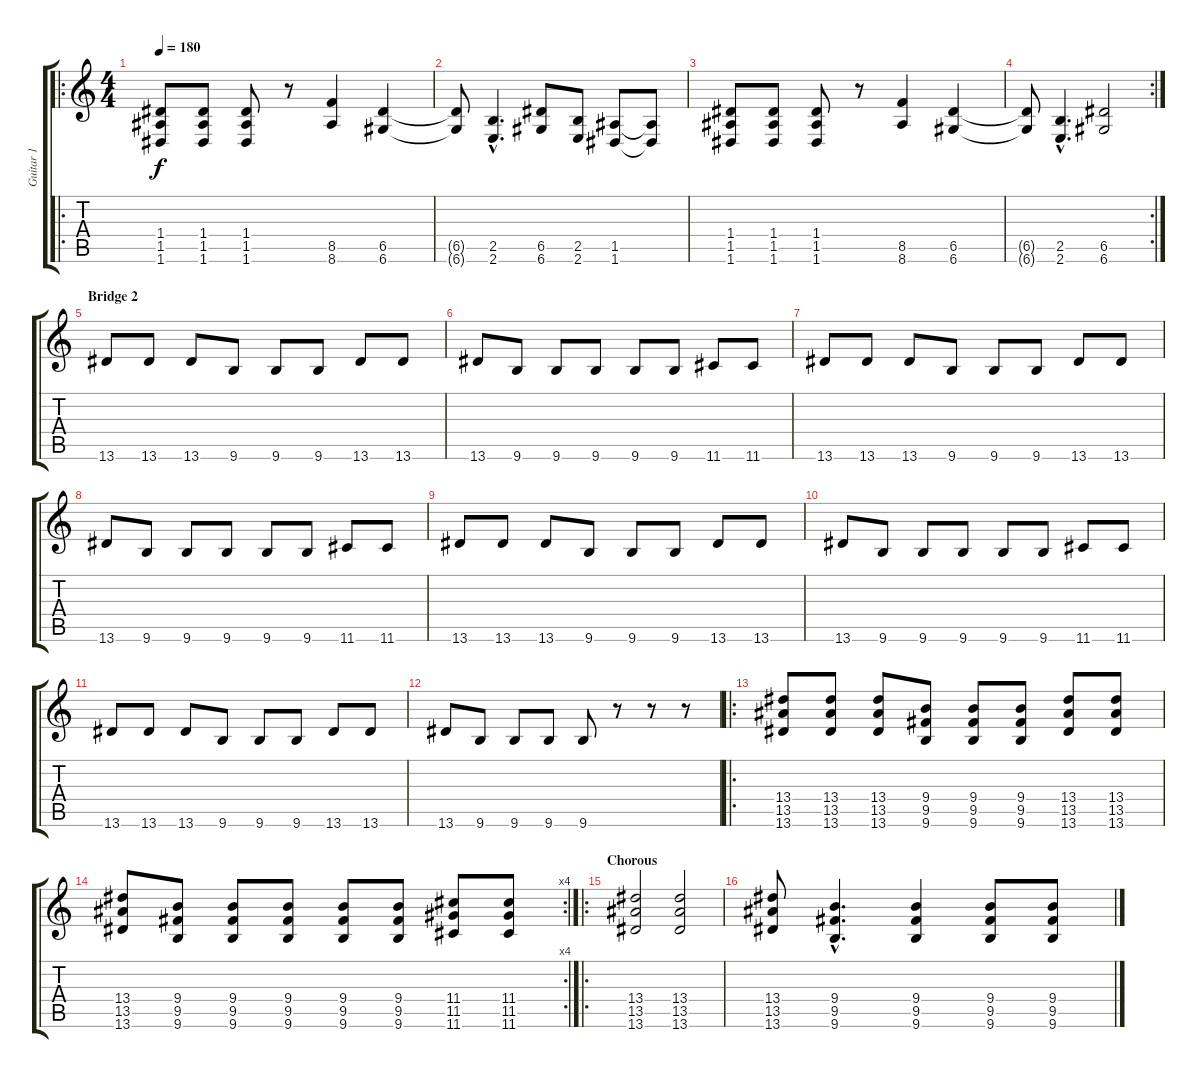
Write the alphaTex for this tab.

\track ("Guitar 1" "Guitar 1") {instrument distortionguitar}
\staff {score tabs}
\tuning (E4 B3 G3 D3 A2 D2) {hide}
\ro
\ts (4 4)
\tempo 180
\clef g2
\ks c
(1.4 1.5 1.6).8{dy f} (1.4 1.5 1.6).8 (1.4 1.5 1.6).8 r.8 (8.5 8.6).4 (6.5 6.6).4 |
(6.5{t} 6.6{t}).8 (2.5{hac} 2.6{hac}).4{d} (6.5 6.6).8 (2.5 2.6).8 (1.5 1.6).8 (1.5{t} 1.6{t}).8 |
(1.4 1.5 1.6).8 (1.4 1.5 1.6).8 (1.4 1.5 1.6).8 r.8 (8.5 8.6).4 (6.5 6.6).4 |
\rc 2
(6.5{t} 6.6{t}).8 (2.5{hac} 2.6{hac}).4{d} (6.5 6.6).2 |
\section ("" "Bridge 2")
13.6.8{volume 8} 13.6.8{volume 13} 13.6.8 9.6.8 9.6.8 9.6.8 13.6.8 13.6.8 |
13.6.8 9.6.8 9.6.8 9.6.8 9.6.8 9.6.8 11.6.8 11.6.8 |
13.6.8 13.6.8 13.6.8 9.6.8 9.6.8 9.6.8 13.6.8 13.6.8 |
13.6.8 9.6.8 9.6.8 9.6.8 9.6.8 9.6.8 11.6.8 11.6.8 |
13.6.8 13.6.8 13.6.8 9.6.8 9.6.8 9.6.8 13.6.8 13.6.8 |
13.6.8 9.6.8 9.6.8 9.6.8 9.6.8 9.6.8 11.6.8 11.6.8 |
13.6.8 13.6.8 13.6.8 9.6.8 9.6.8 9.6.8 13.6.8 13.6.8 |
13.6.8 9.6.8 9.6.8 9.6.8 9.6.8 r.8 r.8 r.8 |
\ro
(13.4 13.5 13.6).8 (13.4 13.5 13.6).8 (13.4 13.5 13.6).8 (9.4 9.5 9.6).8 (9.4 9.5 9.6).8 (9.4 9.5 9.6).8 (13.4 13.5 13.6).8 (13.4 13.5 13.6).8 |
\rc 4
(13.4 13.5 13.6).8 (9.4 9.5 9.6).8 (9.4 9.5 9.6).8 (9.4 9.5 9.6).8 (9.4 9.5 9.6).8 (9.4 9.5 9.6).8 (11.4 11.5 11.6).8 (11.4 11.5 11.6).8 |
\ro
\section ("" "Chorous")
(13.4 13.5 13.6).2 (13.4 13.5 13.6).2 |
(13.4 13.5 13.6).8 (9.4{hac} 9.5{hac} 9.6{hac}).4{d} (9.4 9.5 9.6).4 (9.4 9.5 9.6).8 (9.4 9.5 9.6).8
